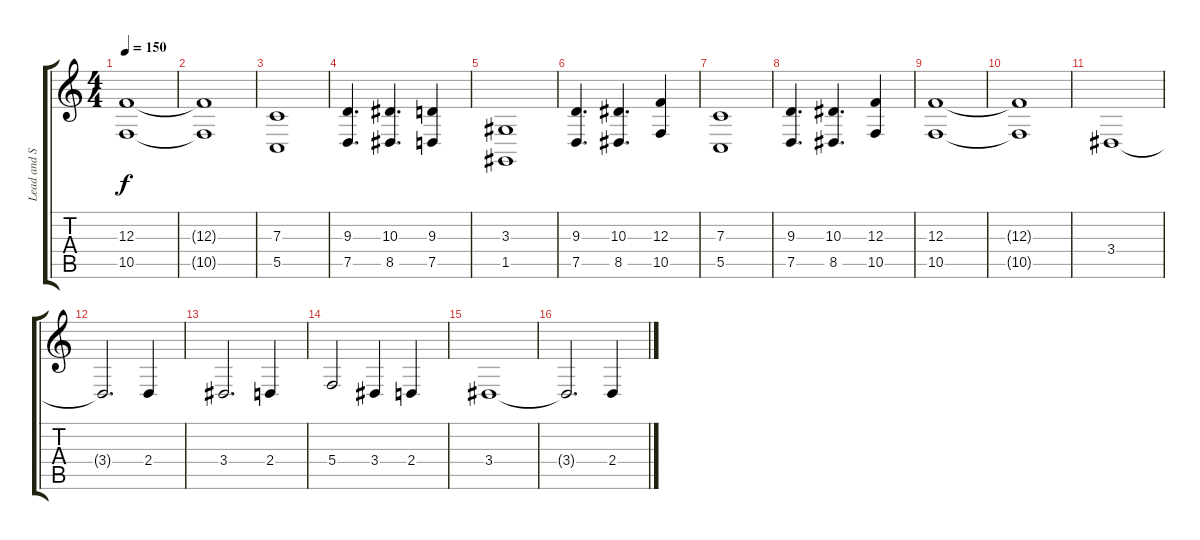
\track ("Lead and Synth" "Lead and S") {instrument tremolostrings}
\staff {score tabs}
\tuning (D4 A3 F3 C3 G2 C2) {hide}
\ts (4 4)
\tempo 150
\clef g2
\ks c
(12.3 10.5).1{dy f} |
(12.3{t} 10.5{t}).1 |
(7.3 5.5).1{instrument tremolostrings} |
(9.3 7.5).4{d} (10.3 8.5).4{d} (9.3 7.5).4 |
(3.3 1.5).1 |
(9.3 7.5).4{d} (10.3 8.5).4{d} (12.3 10.5).4 |
(7.3 5.5).1 |
(9.3 7.5).4{d} (10.3 8.5).4{d} (12.3 10.5).4 |
(12.3 10.5).1 |
(12.3{t} 10.5{t}).1 |
3.4.1 |
3.4{t}.2{d} 2.4.4 |
3.4.2{d} 2.4.4 |
5.4.2 3.4.4 2.4.4 |
3.4.1 |
3.4{t}.2{d} 2.4.4
